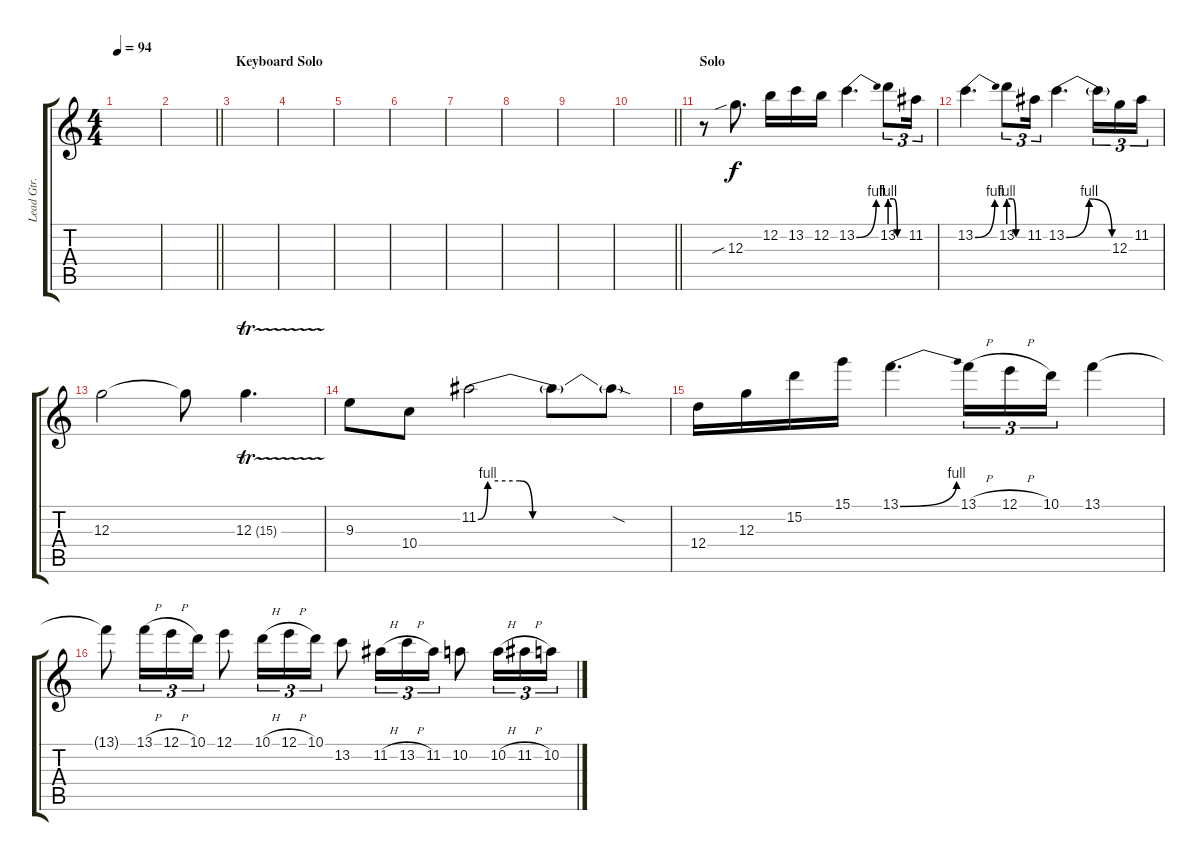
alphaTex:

\track ("Lead Gtr." "Lead Gtr.") {instrument distortionguitar}
\staff {score tabs}
\tuning (E4 B3 G3 D3 A2 E2) {hide}
\ts (4 4)
\section ("" "")
\tempo 94
\clef g2
\ks c
|
\barLineRight lightlight
|
\section ("" "Keyboard Solo")
|
|
|
|
|
|
|
\barLineRight lightlight
|
\section ("" "Solo")
r.8 12.3{sib}.8{d} 12.2.16 13.2.16 12.2.16 13.2{be (bend 0 0 60 4)}.4{d} 13.2{be (custom 0 4 15 4 30 0 60 0)}.8{tu (3 2)} 11.2.16{tu (3 2)} |
13.2{be (bend 0 0 60 4)}.4{d} 13.2{be (custom 0 4 15 4 30 0 60 0)}.8{tu (3 2)} 11.2.16{tu (3 2)} 13.2{be (bendrelease 0 0 15 4 45 4 60 0)}.4{d} 13.2{t}.16{tu (3 2)} 12.3.16{tu (3 2)} 11.2.16{tu (3 2)} |
12.3.2 12.3{t}.8 12.3{tr (15 32)}.4{d} |
9.3.8 10.4.8 11.2{be (custom 0 0 3 4 13 4 17 0 30 0 60 0)}.2 11.2{t}.8 11.2{sod t}.8 |
12.4.16 12.3.16 15.2.16 15.1.16 13.1{be (bend 0 0 60 4)}.4{d} 13.1{h}.16{tu (3 2)} 12.1{h}.16{tu (3 2)} 10.1.16{tu (3 2)} 13.1.4 |
13.1{t}.8 13.1{h}.16{tu (3 2)} 12.1{h}.16{tu (3 2)} 10.1.16{tu (3 2)} 12.1.8 10.1{h}.16{tu (3 2)} 12.1{h}.16{tu (3 2)} 10.1.16{tu (3 2)} 13.2.8 11.2{h}.16{tu (3 2)} 13.2{h}.16{tu (3 2)} 11.2.16{tu (3 2)} 10.2.8 10.2{h}.16{tu (3 2)} 11.2{h}.16{tu (3 2)} 10.2.16{tu (3 2)}
